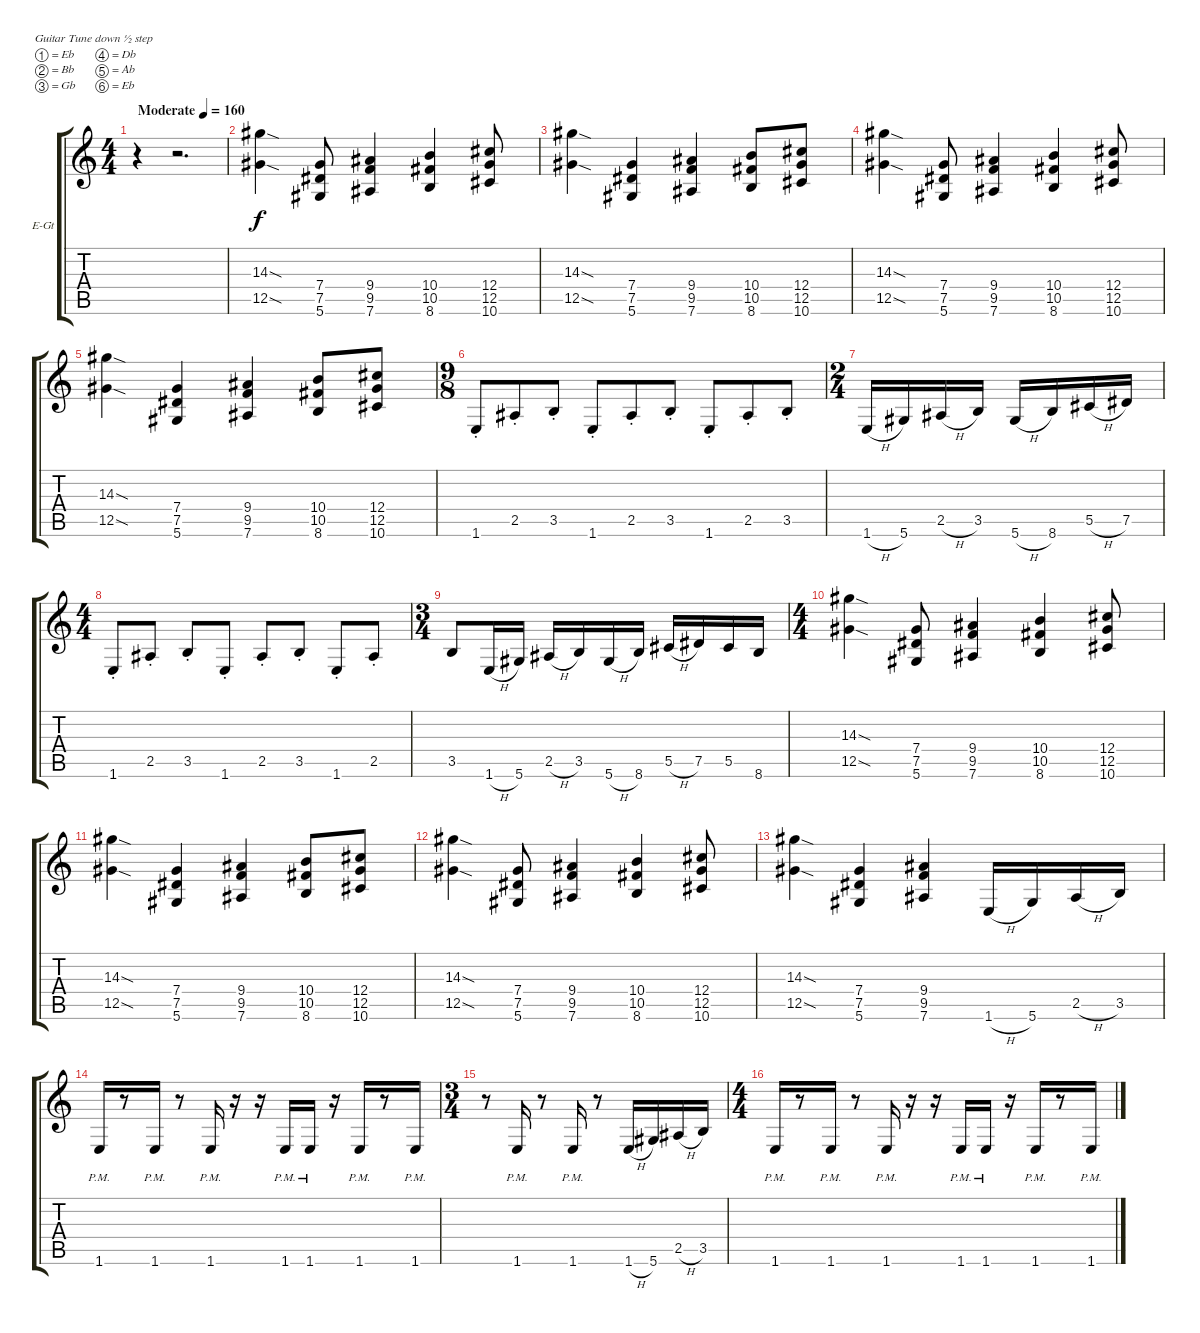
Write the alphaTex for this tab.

\bracketExtendMode groupsimilarinstruments
\firstSystemTrackNameOrientation horizontal
\otherSystemsTrackNameOrientation horizontal
\track ("Tim Millar" "E-Gt") {instrument distortionguitar}
\staff {score tabs}
\tuning (Eb4 Bb3 Gb3 Db3 Ab2 Eb2)
\ts (4 4)
\beaming (8 2 2 2 2)
\tempo (160 "Moderate")
\clef g2
\ks c
r.4{dy f instrument distortionguitar} r.2{d} |
(14.3{sod} 12.5{sod}).4 (7.4 7.5 5.6).8 (9.4 9.5 7.6).4 (10.4 10.5 8.6).4 (12.4 12.5 10.6).8 |
(14.3{sod} 12.5{sod}).4 (7.4 7.5 5.6).4 (9.4 9.5 7.6).4 (10.4 10.5 8.6).8 (12.4 12.5 10.6).8 |
(14.3{sod} 12.5{sod}).4 (7.4 7.5 5.6).8 (9.4 9.5 7.6).4 (10.4 10.5 8.6).4 (12.4 12.5 10.6).8 |
(14.3{sod} 12.5{sod}).4 (7.4 7.5 5.6).4 (9.4 9.5 7.6).4 (10.4 10.5 8.6).8 (12.4 12.5 10.6).8 |
\ts (9 8)
\beaming (8 3 3 3)
1.6{st}.8 2.5{st}.8 3.5{st}.8 1.6{st}.8 2.5{st}.8 3.5{st}.8 1.6{st}.8 2.5{st}.8 3.5{st}.8 |
\ts (2 4)
\beaming (8 2 2)
1.6{h}.16 5.6.16 2.5{h}.16 3.5.16 5.6{h}.16 8.6.16 5.5{h}.16 7.5.16 |
\ts (4 4)
\beaming (8 2 2 2 2)
1.6{st}.8 2.5{st}.8 3.5{st}.8 1.6{st}.8 2.5{st}.8 3.5{st}.8 1.6{st}.8 2.5{st}.8 |
\ts (3 4)
\beaming (8 2 2 2)
3.5.8 1.6{h}.16 5.6.16 2.5{h}.16 3.5.16 5.6{h}.16 8.6.16 5.5{h}.16 7.5.16 5.5.16 8.6.16 |
\ts (4 4)
\beaming (8 2 2 2 2)
(14.3{sod} 12.5{sod}).4 (7.4 7.5 5.6).8 (9.4 9.5 7.6).4 (10.4 10.5 8.6).4 (12.4 12.5 10.6).8 |
(14.3{sod} 12.5{sod}).4 (7.4 7.5 5.6).4 (9.4 9.5 7.6).4 (10.4 10.5 8.6).8 (12.4 12.5 10.6).8 |
(14.3{sod} 12.5{sod}).4 (7.4 7.5 5.6).8 (9.4 9.5 7.6).4 (10.4 10.5 8.6).4 (12.4 12.5 10.6).8 |
(14.3{sod} 12.5{sod}).4 (7.4 7.5 5.6).4 (9.4 9.5 7.6).4 1.6{h}.16 5.6.16 2.5{h}.16 3.5.16 |
1.6{pm}.16 r.8 1.6{pm}.16 r.8 1.6{pm}.16 r.16 r.16 1.6{pm}.16 1.6{pm}.16 r.16 1.6{pm}.16 r.8 1.6{pm}.16 |
\ts (3 4)
\beaming (8 2 2 2)
r.8 1.6{pm}.16 r.8 1.6{pm}.16 r.8 1.6{h}.16 5.6.16 2.5{h}.16 3.5.16 |
\ts (4 4)
\beaming (8 2 2 2 2)
1.6{pm}.16 r.8 1.6{pm}.16 r.8 1.6{pm}.16 r.16 r.16 1.6{pm}.16 1.6{pm}.16 r.16 1.6{pm}.16 r.8 1.6{pm}.16
